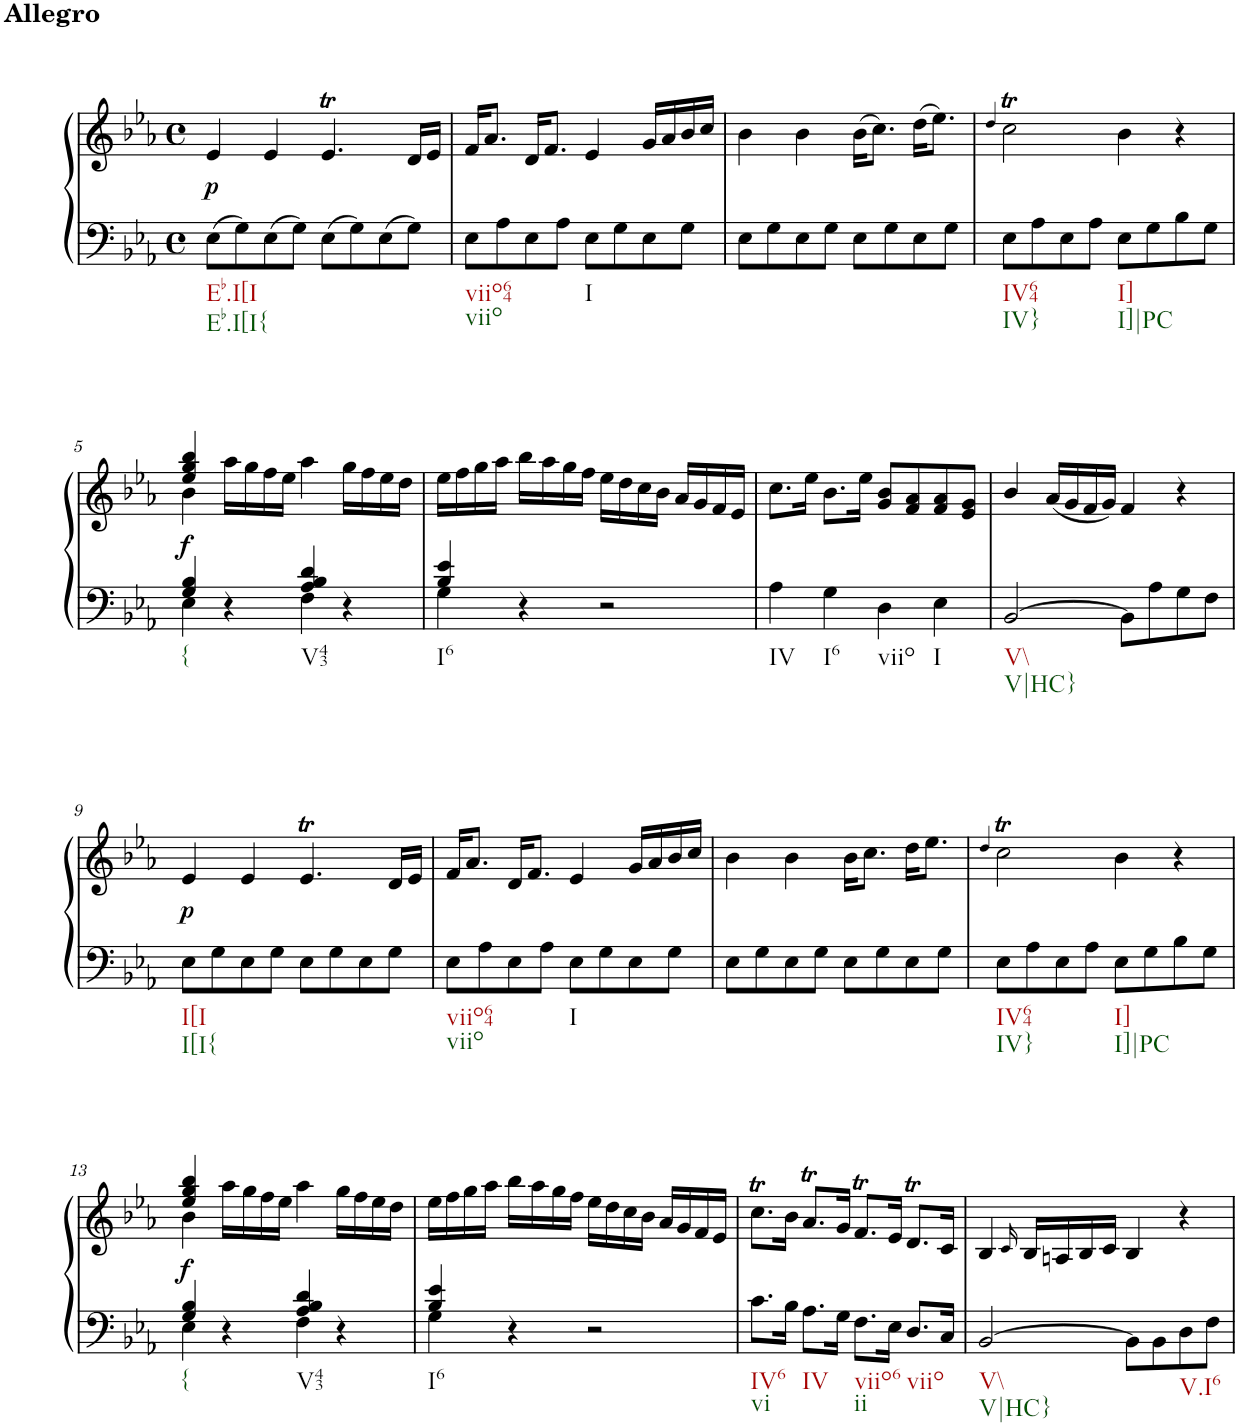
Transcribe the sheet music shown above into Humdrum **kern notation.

**kern	**kern	**dynam
*part1	*part1	*part1
*staff2	*staff1	*staff1/2
*I"Piano	*	*
*I'Pno.	*	*
*clefF4	*clefG2	*
*k[b-e-a-]	*k[b-e-a-]	*
*M4/4	*M4/4	*
*met(c)	*met(c)	*
=1	=1	=1
!	!LO:TX:a:B:t=Allegro	!
!LO:TX:b:t=Eb.I[I	!	!
!LO:TX:b:t=Eb.I[I{	!	!
!	!	!LO:DY:b
8E-\L	4e-/	p
8G\	.	.
8E-\	4e-/	.
8G\J	.	.
8E-\L	4.e-T/	.
8G\	.	.
8E-\	.	.
8G\J	16d/LL	.
.	16e-/JJ	.
=2	=2	=2
!LO:TX:b:t=viio64	!	!
!LO:TX:b:t=viio	!	!
8E-\L	16f/KL	.
.	8.a-/J	.
8A-\	.	.
8E-\	16d/KL	.
.	8.f/J	.
8A-\J	.	.
!LO:TX:b:t=I	!	!
8E-\L	4e-/	.
8G\	.	.
8E-\	16g/LL	.
.	16a-/	.
8G\J	16b-/	.
.	16cc/JJ	.
=3	=3	=3
8E-\L	4b-\	.
8G\	.	.
8E-\	4b-\	.
8G\J	.	.
8E-\L	(16b-\KL	.
.	8.cc\J)	.
8G\	.	.
8E-\	(16dd\KL	.
.	8.ee-\J)	.
8G\J	.	.
=4	=4	=4
.	4qdd/	.
!LO:TX:b:t=IV64	!	!
!LO:TX:b:t=IV}	!	!
8E-\L	2ccT\	.
8A-\	.	.
8E-\	.	.
8A-\J	.	.
!LO:TX:b:t=I]	!	!
!LO:TX:b:t=I]|PC	!	!
8E-\L	4b-\	.
8G\	.	.
8B-\	4r	.
8G\J	.	.
!!LO:LB:g=z
=5	=5	=5
*^	*^	*
!LO:TX:b:t={	!	!	!	!
!	!	!	!	!LO:DY:b
4G/ 4B-/	4E-\	4ee-/ 4gg/ 4bb-/	4b-\	f
4r	4ryy	16aa-\LL	2.ryy	.
.	.	16gg\	.	.
.	.	16ff\	.	.
.	.	16ee-\JJ	.	.
!LO:TX:b:t=V43	!	!	!	!
4A-/ 4B-/ 4d/	4F\	4aa-\	.	.
4r	4ryy	16gg\LL	.	.
.	.	16ff\	.	.
.	.	16ee-\	.	.
.	.	16dd\JJ	.	.
*	*	*v	*v	*
=6	=6	=6	=6
!LO:TX:b:t=I6	!	!	!
4B-/ 4e-/	4G\	16ee-\LL	.
.	.	16ff\	.
.	.	16gg\	.
.	.	16aa-\JJ	.
4r	2.ryy	16bb-\LL	.
.	.	16aa-\	.
.	.	16gg\	.
.	.	16ff\JJ	.
2r	.	16ee-\LL	.
.	.	16dd\	.
.	.	16cc\	.
.	.	16b-\JJ	.
.	.	16a-/LL	.
.	.	16g/	.
.	.	16f/	.
.	.	16e-/JJ	.
*v	*v	*	*
=7	=7	=7
!LO:TX:b:t=IV	!	!
4A-\	8.cc\L	.
.	16ee-\Jk	.
!LO:TX:b:t=I6	!	!
4G\	8.b-\L	.
.	16ee-\Jk	.
!LO:TX:b:t=viio	!	!
4D\	8g/ 8b-/L	.
.	8f/ 8a-/	.
!LO:TX:b:t=I	!	!
4E-\	8f/ 8a-/	.
.	8e-/ 8g/J	.
=8	=8	=8
!LO:TX:b:t=V\\	!	!
!LO:TX:b:t=V|HC}	!	!
[2BB-/	4b-/	.
.	(16a-/LL	.
.	16g/	.
.	16f/	.
.	16g/JJ)	.
8BB-\L]	4f/	.
8A-\	.	.
8G\	4r	.
8F\J	.	.
!!LO:LB:g=z
=9	=9	=9
!LO:TX:b:t=I[I	!	!
!LO:TX:b:t=I[I{	!	!
!	!	!LO:DY:b
8E-\L	4e-/	p
8G\	.	.
8E-\	4e-/	.
8G\J	.	.
8E-\L	4.e-T/	.
8G\	.	.
8E-\	.	.
8G\J	16d/LL	.
.	16e-/JJ	.
=10	=10	=10
!LO:TX:b:t=viio64	!	!
!LO:TX:b:t=viio	!	!
8E-\L	16f/KL	.
.	8.a-/J	.
8A-\	.	.
8E-\	16d/KL	.
.	8.f/J	.
8A-\J	.	.
!LO:TX:b:t=I	!	!
8E-\L	4e-/	.
8G\	.	.
8E-\	16g/LL	.
.	16a-/	.
8G\J	16b-/	.
.	16cc/JJ	.
=11	=11	=11
8E-\L	4b-\	.
8G\	.	.
8E-\	4b-\	.
8G\J	.	.
8E-\L	16b-\KL	.
.	8.cc\J	.
8G\	.	.
8E-\	16dd\KL	.
.	8.ee-\J	.
8G\J	.	.
=12	=12	=12
.	4qdd/	.
!LO:TX:b:t=IV64	!	!
!LO:TX:b:t=IV}	!	!
8E-\L	2ccT\	.
8A-\	.	.
8E-\	.	.
8A-\J	.	.
!LO:TX:b:t=I]	!	!
!LO:TX:b:t=I]|PC	!	!
8E-\L	4b-\	.
8G\	.	.
8B-\	4r	.
8G\J	.	.
!!LO:LB:g=z
=13	=13	=13
*^	*^	*
!LO:TX:b:t={	!	!	!	!
!	!	!	!	!LO:DY:b
4G/ 4B-/	4E-\	4ee-/ 4gg/ 4bb-/	4b-\	f
4r	4ryy	16aa-\LL	2.ryy	.
.	.	16gg\	.	.
.	.	16ff\	.	.
.	.	16ee-\JJ	.	.
!LO:TX:b:t=V43	!	!	!	!
4A-/ 4B-/ 4d/	4F\	4aa-\	.	.
4r	4ryy	16gg\LL	.	.
.	.	16ff\	.	.
.	.	16ee-\	.	.
.	.	16dd\JJ	.	.
*	*	*v	*v	*
=14	=14	=14	=14
!LO:TX:b:t=I6	!	!	!
4B-/ 4e-/	4G\	16ee-\LL	.
.	.	16ff\	.
.	.	16gg\	.
.	.	16aa-\JJ	.
4r	2.ryy	16bb-\LL	.
.	.	16aa-\	.
.	.	16gg\	.
.	.	16ff\JJ	.
2r	.	16ee-\LL	.
.	.	16dd\	.
.	.	16cc\	.
.	.	16b-\JJ	.
.	.	16a-/LL	.
.	.	16g/	.
.	.	16f/	.
.	.	16e-/JJ	.
*v	*v	*	*
=15	=15	=15
!LO:TX:b:t=IV6	!	!
!LO:TX:b:t=vi	!	!
8.c\L	8.ccT\L	.
16B-\Jk	16b-\Jk	.
!LO:TX:b:t=IV	!	!
8.A-\L	8.a-T/L	.
16G\Jk	16g/Jk	.
!LO:TX:b:t=viio6	!	!
!LO:TX:b:t=ii	!	!
8.F\L	8.fT/L	.
16E-\Jk	16e-/Jk	.
!LO:TX:b:t=viio	!	!
8.D/L	8.dt/L	.
16C/Jk	16c/Jk	.
=16	=16	=16
!LO:TX:b:t=V\\	!	!
!LO:TX:b:t=V|HC}	!	!
[2BB-/	4B-/	.
.	16qc/	.
.	16B-/LL	.
.	16An/	.
.	16B-/	.
.	16c/JJ	.
8BB-\L]	4B-/	.
8BB-\	.	.
!LO:TX:b:t=V.I6	!	!
8D\	4r	.
8F\J	.	.
=	=	=
*-	*-	*-
